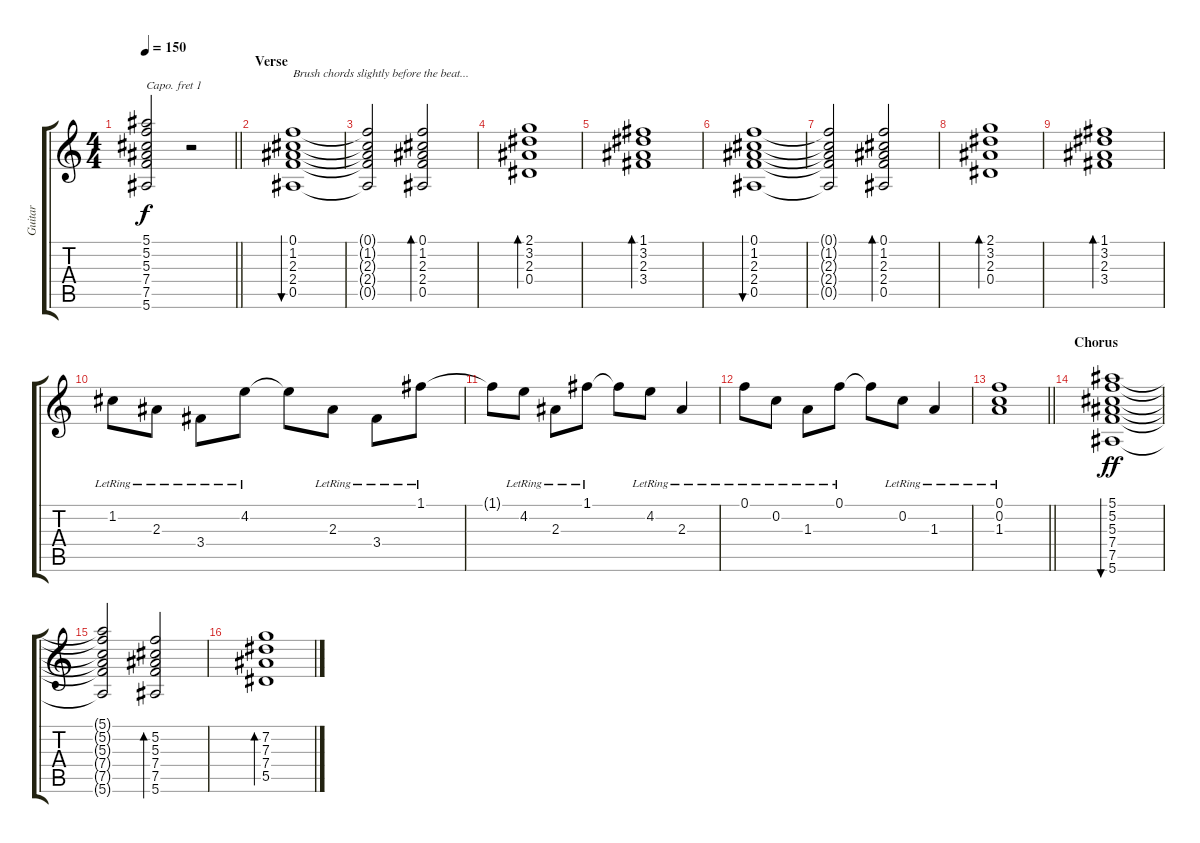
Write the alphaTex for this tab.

\track ("Guitar" "Guitar") {instrument electricguitarclean}
\staff {score tabs}
\capo 1
\tuning (E4 B3 G3 D3 A2 E2) {hide}
\ts (4 4)
\tempo 150
\clef g2
\barLineRight lightlight
\ks c
(5.1{t} 5.2{t} 5.3{t} 7.4{t} 7.5{t} 5.6{t}).2{dy f} r.2 |
\section ("" "Verse")
(0.1 1.2 2.3 2.4 0.5).1{bu 240 txt "Brush chords slightly before the beat..."} |
(0.1{t} 1.2{t} 2.3{t} 2.4{t} 0.5{t}).2 (0.1 1.2 2.3 2.4 0.5).2{bd 120} |
(2.1 3.2 2.3 0.4).1{bd 120} |
(1.1 3.2 2.3 3.4).1{bd 120} |
(0.1 1.2 2.3 2.4 0.5).1{bu 240} |
(0.1{t} 1.2{t} 2.3{t} 2.4{t} 0.5{t}).2 (0.1 1.2 2.3 2.4 0.5).2{bd 120} |
(2.1 3.2 2.3 0.4).1{bd 120} |
(1.1 3.2 2.3 3.4).1{bd 120} |
1.2{lr}.8 2.3{lr}.8 3.4{lr}.8 4.2{lr}.8 4.2{t}.8 2.3{lr}.8 3.4{lr}.8 1.1{lr}.8 |
1.1{t}.8 4.2{lr}.8 2.3{lr}.8 1.1{lr}.8 1.1{t}.8 4.2{lr}.8 2.3{lr}.4 |
0.1{lr}.8 0.2{lr}.8 1.3{lr}.8 0.1{lr}.8 0.1{t}.8 0.2{lr}.8 1.3{lr}.4 |
\barLineRight lightlight
(0.1{lr} 0.2{lr} 1.3{lr}).1 |
\section ("" "Chorus")
(5.1 5.2 5.3 7.4 7.5 5.6).1{bu 120 dy ff} |
(5.1{t} 5.2{t} 5.3{t} 7.4{t} 7.5{t} 5.6{t}).2 (5.2 5.3 7.4 7.5 5.6).2{bd 120} |
(7.2 7.3 7.4 5.5).1{bd 120}
